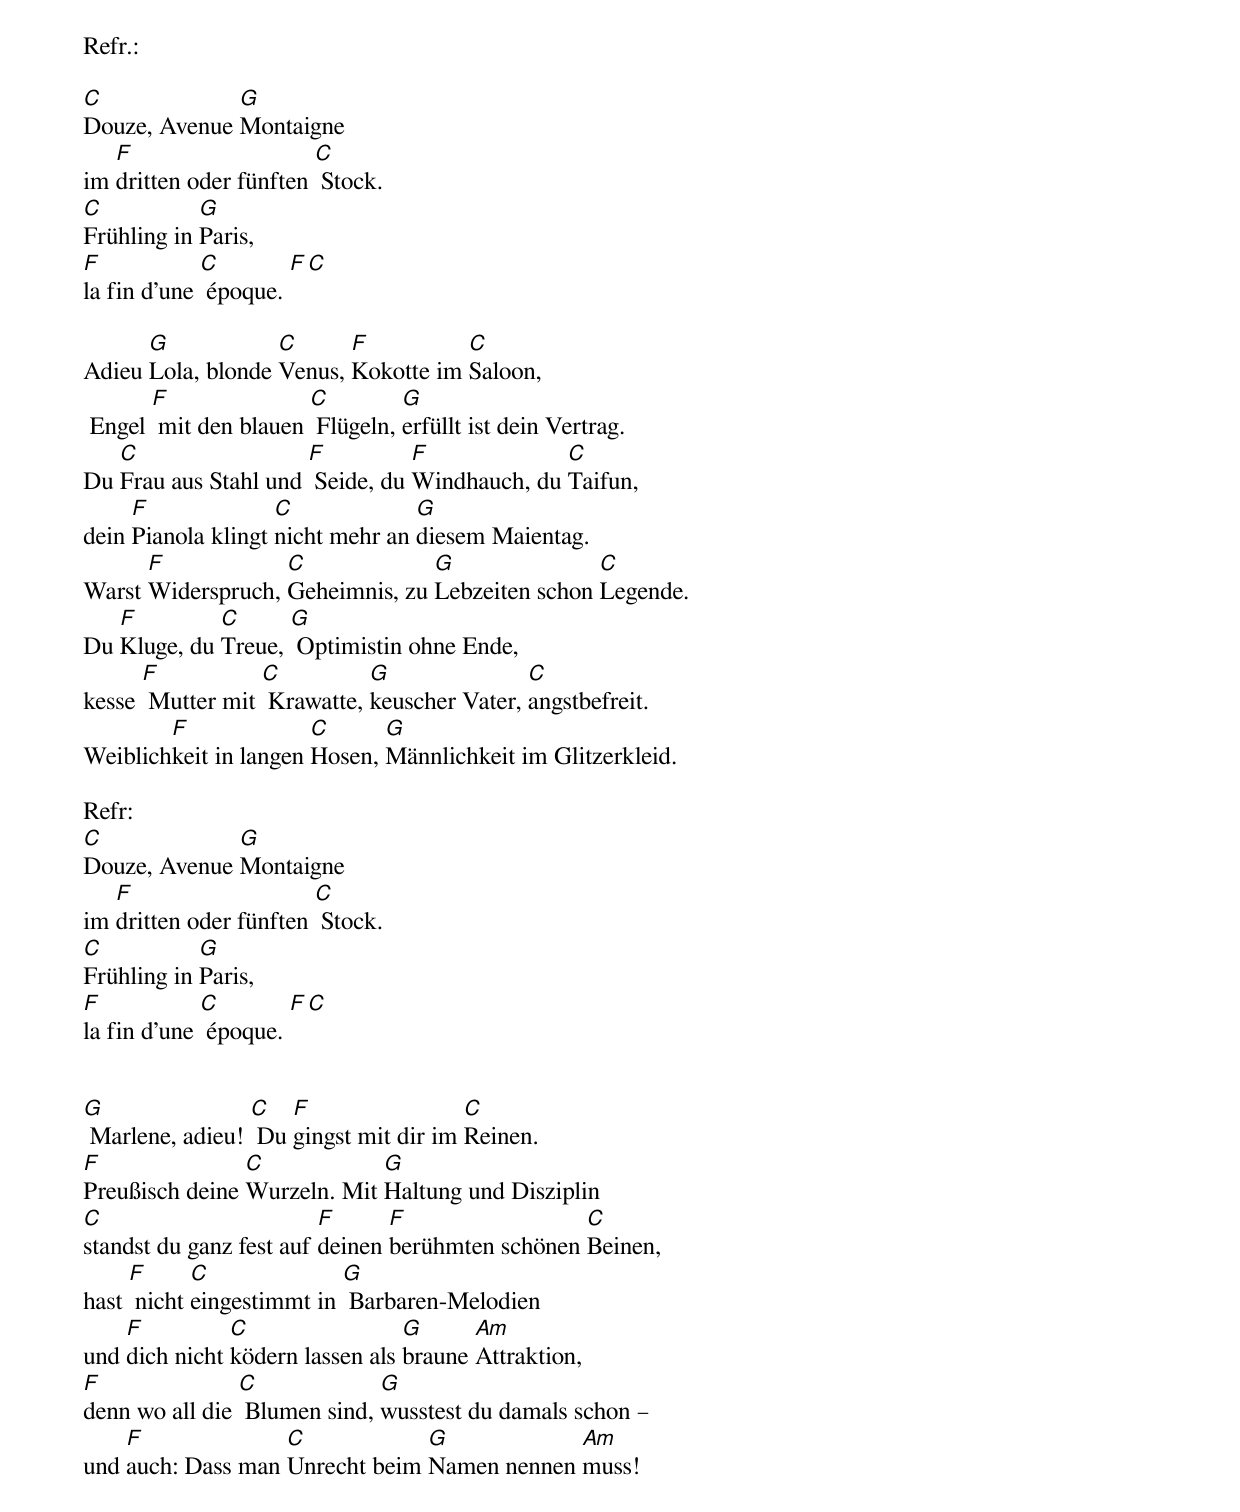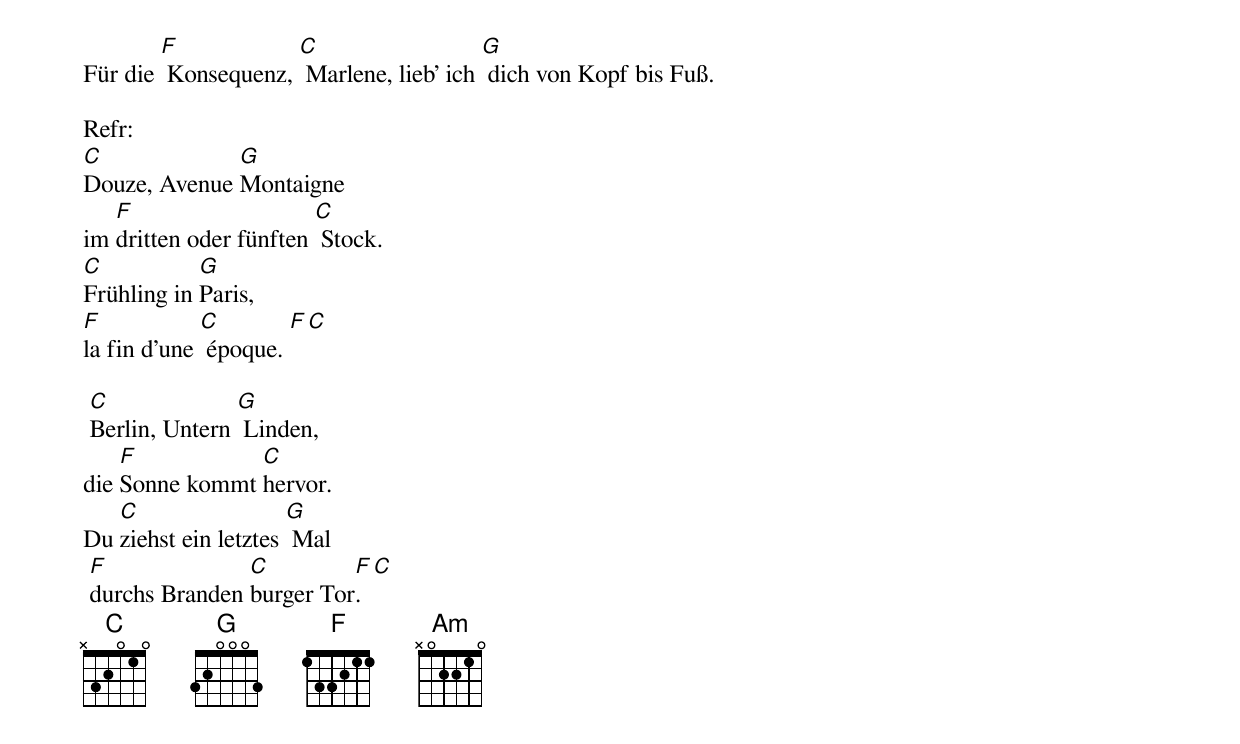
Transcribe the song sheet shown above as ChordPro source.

Refr.:

[C]Douze, Avenue [G]Montaigne
im [F]dritten oder fünften [C] Stock.
[C]Frühling in [G]Paris,
[F]la fin d’une [C] époque. [F][C]

Adieu [G]Lola, blonde [C]Venus, [F]Kokotte im [C]Saloon,
 Engel [F] mit den blauen [C] Flügeln, [G]erfüllt ist dein Vertrag.
Du [C]Frau aus Stahl und [F] Seide, du [F]Windhauch, du [C]Taifun,
dein [F]Pianola klingt [C]nicht mehr an [G]diesem Maientag.
Warst [F]Widerspruch, [C]Geheimnis, zu [G]Lebzeiten schon [C]Legende.
Du [F]Kluge, du [C]Treue, [G] Optimistin ohne Ende,
kesse [F] Mutter mit [C] Krawatte, [G]keuscher Vater, [C]angstbefreit.
Weiblich[F]keit in langen [C]Hosen, [G]Männlichkeit im Glitzerkleid.

Refr:
[C]Douze, Avenue [G]Montaigne
im [F]dritten oder fünften [C] Stock.
[C]Frühling in [G]Paris,
[F]la fin d’une [C] époque. [F][C]


[G] Marlene, adieu! [C] Du [F]gingst mit dir im [C]Reinen.
[F]Preußisch deine [C]Wurzeln. Mit [G]Haltung und Disziplin
[C]standst du ganz fest auf [F]deinen [F]berühmten schönen [C]Beinen,
hast [F] nicht [C]eingestimmt in [G] Barbaren-Melodien
und [F]dich nicht [C]ködern lassen als [G]braune [Am]Attraktion,
[F]denn wo all die [C] Blumen sind, [G]wusstest du damals schon –
und [F]auch: Dass man [C]Unrecht beim [G]Namen nennen [Am]muss!
Für die [F] Konsequenz, [C] Marlene, lieb’ ich [G] dich von Kopf bis Fuß.

Refr:
[C]Douze, Avenue [G]Montaigne
im [F]dritten oder fünften [C] Stock.
[C]Frühling in [G]Paris,
[F]la fin d’une [C] époque. [F][C]

 [C]Berlin, Untern [G] Linden,
die [F]Sonne kommt [C]hervor.
Du [C]ziehst ein letztes [G] Mal
 [F]durchs Branden [C]burger Tor[F].[C]
